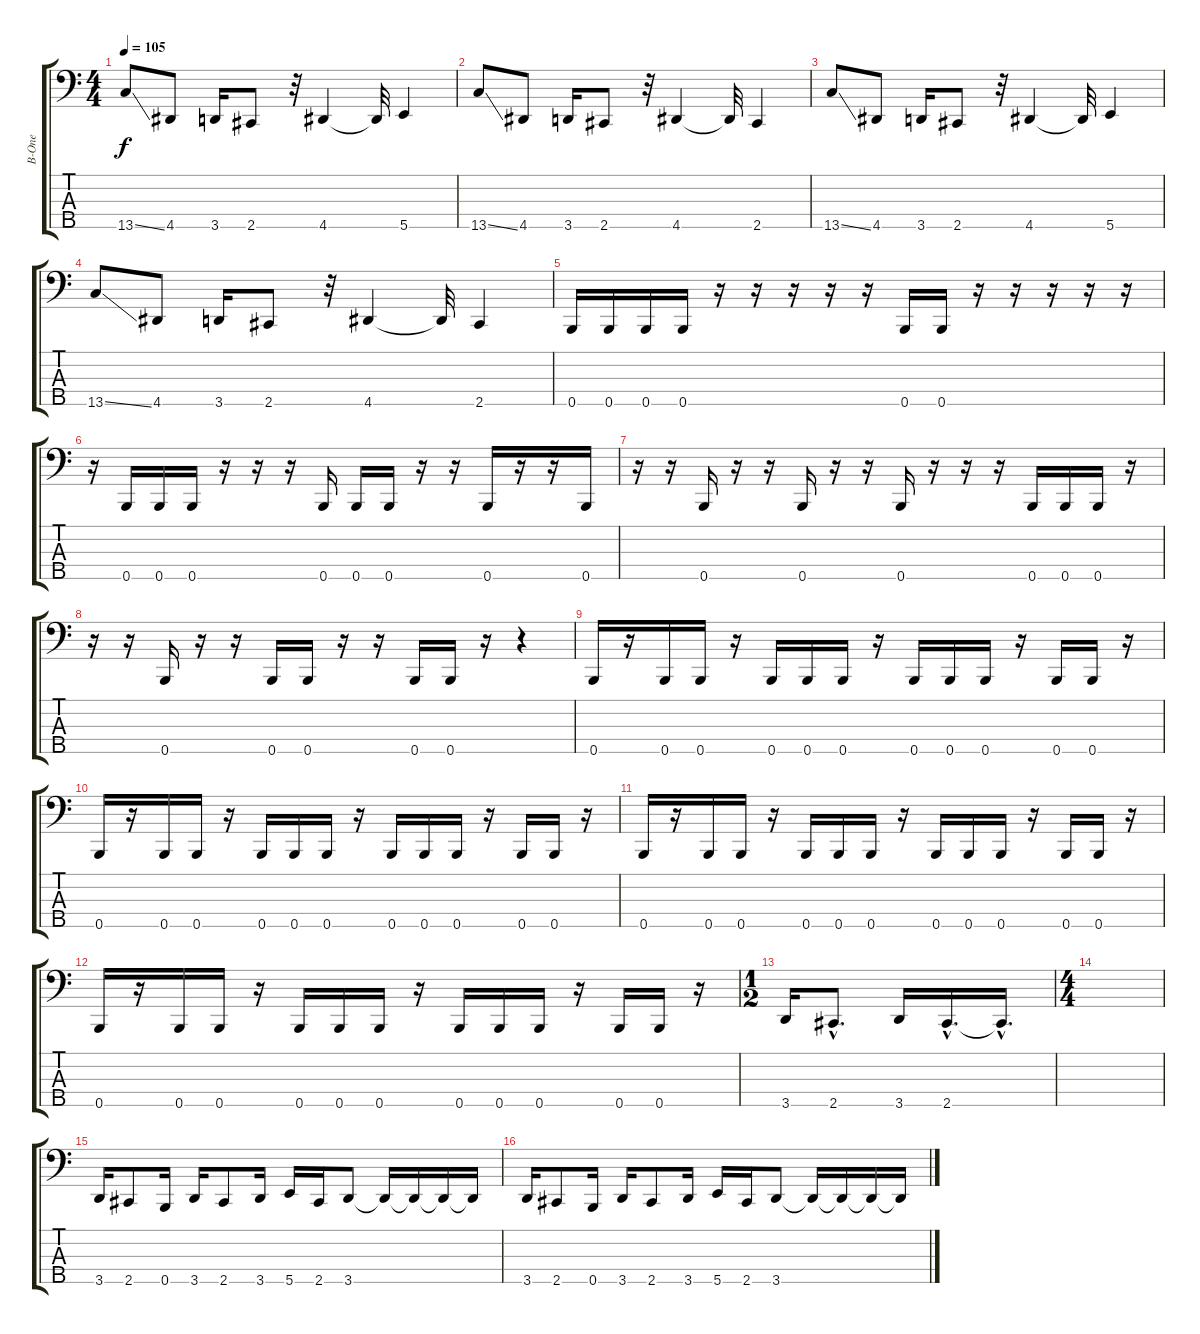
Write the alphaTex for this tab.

\track ("B-One" "B-One") {instrument slapbass2}
\staff {score tabs}
\tuning (G2 D2 A1 E1 B0) {hide}
\ts (4 4)
\tempo 105
\clef f4
\ks c
13.5{ss}.8{dy f} 4.5.8 3.5.16 2.5.8 r.32 4.5.4 4.5{t}.32 5.5.4 |
13.5{ss}.8 4.5.8 3.5.16 2.5.8 r.32 4.5.4 4.5{t}.32 2.5.4 |
13.5{ss}.8 4.5.8 3.5.16 2.5.8 r.32 4.5.4 4.5{t}.32 5.5.4 |
13.5{ss}.8 4.5.8 3.5.16 2.5.8 r.32 4.5.4 4.5{t}.32 2.5.4 |
0.5.16{instrument slapbass2} 0.5.16 0.5.16 0.5.16 r.16 r.16 r.16 r.16 r.16 0.5.16 0.5.16 r.16 r.16 r.16 r.16 r.16 |
r.16 0.5.16 0.5.16 0.5.16 r.16 r.16 r.16 0.5.16 0.5.16 0.5.16 r.16 r.16 0.5.16{instrument slapbass1} r.16 r.16 0.5.16 |
r.16 r.16 0.5.16 r.16 r.16 0.5.16 r.16 r.16 0.5.16 r.16 r.16 r.16 0.5.16{instrument slapbass2} 0.5.16 0.5.16 r.16 |
r.16 r.16 0.5.16 r.16 r.16 0.5.16 0.5.16 r.16 r.16 0.5.16 0.5.16 r.16 r.4 |
0.5.16 r.16 0.5.16 0.5.16 r.16 0.5.16 0.5.16 0.5.16 r.16 0.5.16 0.5.16 0.5.16 r.16 0.5.16 0.5.16 r.16 |
0.5.16 r.16 0.5.16 0.5.16 r.16 0.5.16 0.5.16 0.5.16 r.16 0.5.16 0.5.16 0.5.16 r.16 0.5.16 0.5.16 r.16 |
0.5.16 r.16 0.5.16 0.5.16 r.16 0.5.16 0.5.16 0.5.16 r.16 0.5.16 0.5.16 0.5.16 r.16 0.5.16 0.5.16 r.16 |
0.5.16 r.16 0.5.16 0.5.16 r.16 0.5.16 0.5.16 0.5.16 r.16 0.5.16 0.5.16 0.5.16 r.16 0.5.16 0.5.16 r.16 |
\ts (1 2)
3.5.16 2.5{hac}.8{d} 3.5.16 2.5{hac}.16{d} 2.5{hac t}.16{d} |
\ts (4 4)
|
3.5.16 2.5.8 0.5.16 3.5.16 2.5.8 3.5.16 5.5.16 2.5.16 3.5.8 3.5{t}.16 3.5{t}.16 3.5{t}.16 3.5{t}.16 |
3.5.16 2.5.8 0.5.16 3.5.16 2.5.8 3.5.16 5.5.16 2.5.16 3.5.8 3.5{t}.16 3.5{t}.16 3.5{t}.16 3.5{t}.16
